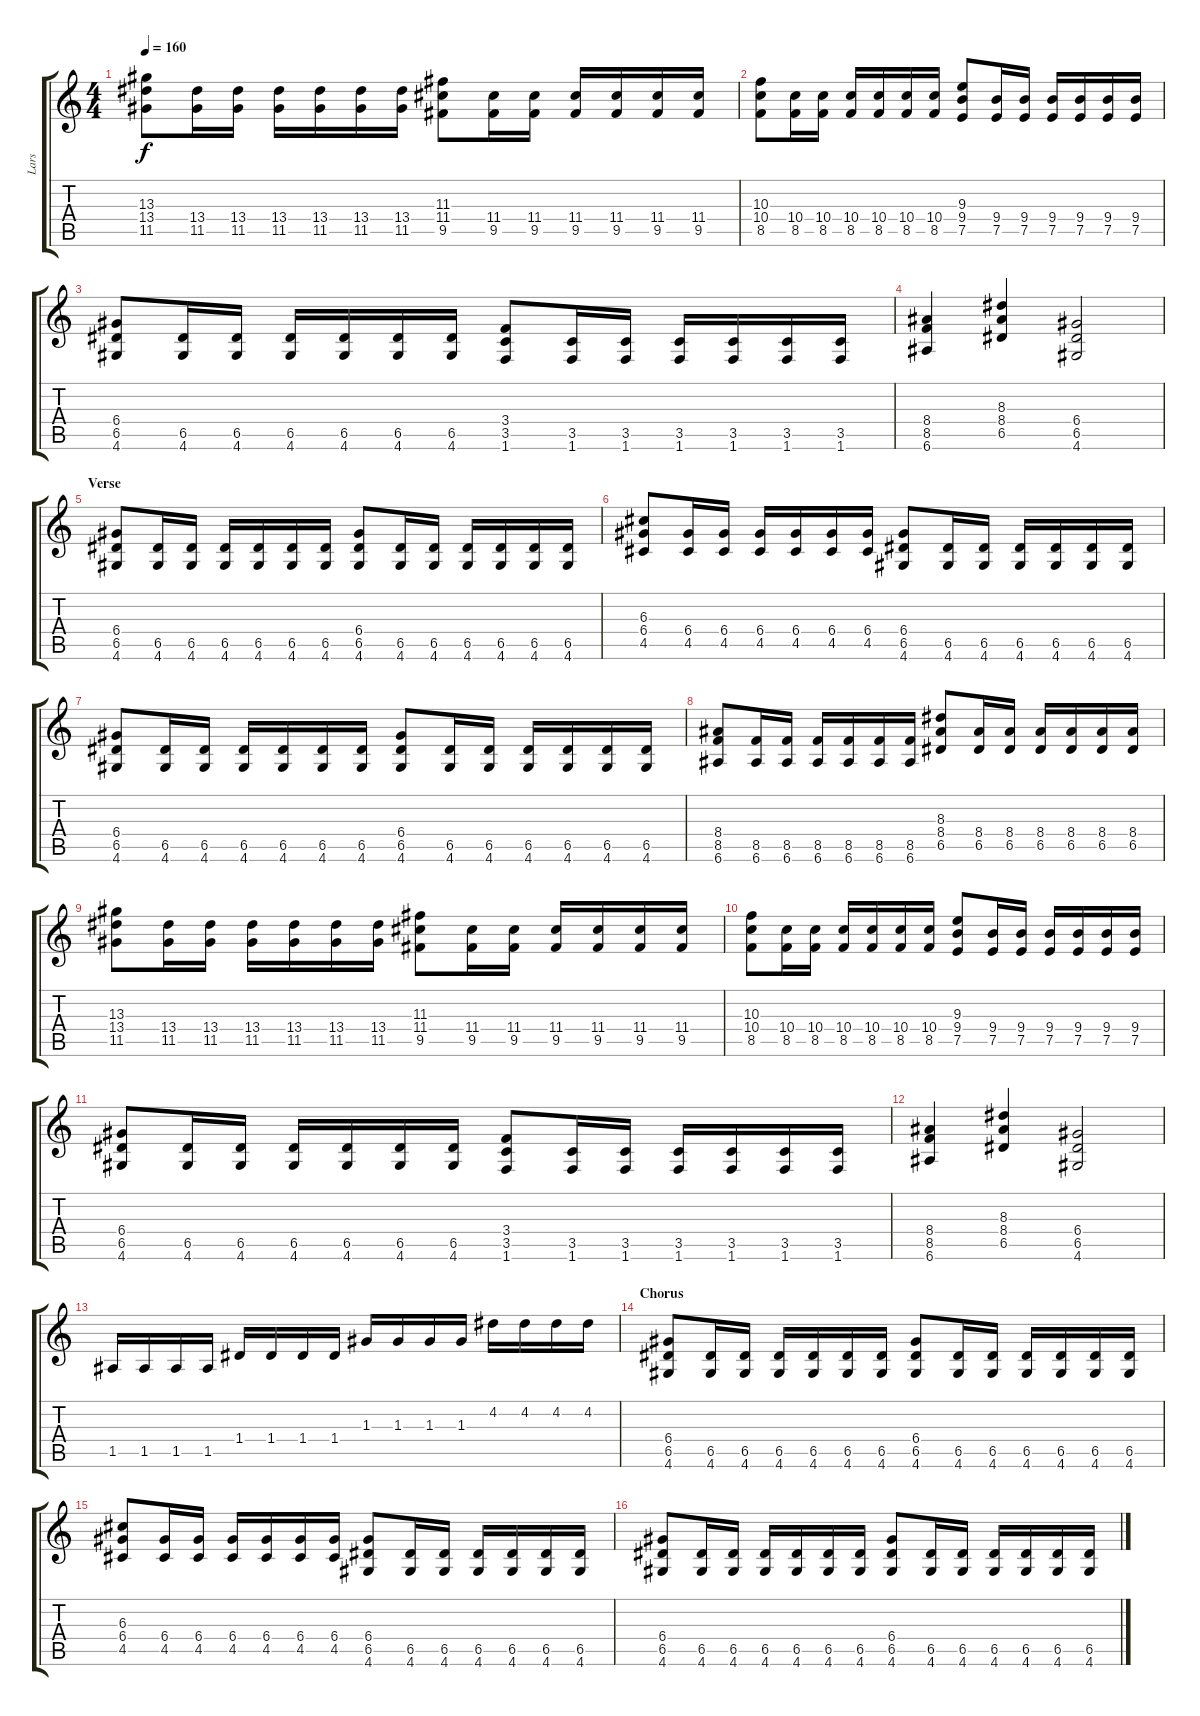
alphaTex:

\track ("Lars" "Lars") {instrument distortionguitar}
\staff {score tabs}
\tuning (E4 B3 G3 D3 A2 E2) {hide}
\ts (4 4)
\tempo 160
\clef g2
\ks c
(13.3 13.4 11.5).8{dy f} (13.4 11.5).16 (13.4 11.5).16 (13.4 11.5).16 (13.4 11.5).16 (13.4 11.5).16 (13.4 11.5).16 (11.3 11.4 9.5).8 (11.4 9.5).16 (11.4 9.5).16 (11.4 9.5).16 (11.4 9.5).16 (11.4 9.5).16 (11.4 9.5).16 |
(10.3 10.4 8.5).8 (10.4 8.5).16 (10.4 8.5).16 (10.4 8.5).16 (10.4 8.5).16 (10.4 8.5).16 (10.4 8.5).16 (9.3 9.4 7.5).8 (9.4 7.5).16 (9.4 7.5).16 (9.4 7.5).16 (9.4 7.5).16 (9.4 7.5).16 (9.4 7.5).16 |
(6.4 6.5 4.6).8 (6.5 4.6).16 (6.5 4.6).16 (6.5 4.6).16 (6.5 4.6).16 (6.5 4.6).16 (6.5 4.6).16 (3.4 3.5 1.6).8 (3.5 1.6).16 (3.5 1.6).16 (3.5 1.6).16 (3.5 1.6).16 (3.5 1.6).16 (3.5 1.6).16 |
(8.4 8.5 6.6).4 (8.3 8.4 6.5).4 (6.4 6.5 4.6).2 |
\section ("" "Verse")
(6.4 6.5 4.6).8 (6.5 4.6).16 (6.5 4.6).16 (6.5 4.6).16 (6.5 4.6).16 (6.5 4.6).16 (6.5 4.6).16 (6.4 6.5 4.6).8 (6.5 4.6).16 (6.5 4.6).16 (6.5 4.6).16 (6.5 4.6).16 (6.5 4.6).16 (6.5 4.6).16 |
(6.3 6.4 4.5).8 (6.4 4.5).16 (6.4 4.5).16 (6.4 4.5).16 (6.4 4.5).16 (6.4 4.5).16 (6.4 4.5).16 (6.4 6.5 4.6).8 (6.5 4.6).16 (6.5 4.6).16 (6.5 4.6).16 (6.5 4.6).16 (6.5 4.6).16 (6.5 4.6).16 |
(6.4 6.5 4.6).8 (6.5 4.6).16 (6.5 4.6).16 (6.5 4.6).16 (6.5 4.6).16 (6.5 4.6).16 (6.5 4.6).16 (6.4 6.5 4.6).8 (6.5 4.6).16 (6.5 4.6).16 (6.5 4.6).16 (6.5 4.6).16 (6.5 4.6).16 (6.5 4.6).16 |
(8.4 8.5 6.6).8 (8.5 6.6).16 (8.5 6.6).16 (8.5 6.6).16 (8.5 6.6).16 (8.5 6.6).16 (8.5 6.6).16 (8.3 8.4 6.5).8 (8.4 6.5).16 (8.4 6.5).16 (8.4 6.5).16 (8.4 6.5).16 (8.4 6.5).16 (8.4 6.5).16 |
(13.3 13.4 11.5).8 (13.4 11.5).16 (13.4 11.5).16 (13.4 11.5).16 (13.4 11.5).16 (13.4 11.5).16 (13.4 11.5).16 (11.3 11.4 9.5).8 (11.4 9.5).16 (11.4 9.5).16 (11.4 9.5).16 (11.4 9.5).16 (11.4 9.5).16 (11.4 9.5).16 |
(10.3 10.4 8.5).8 (10.4 8.5).16 (10.4 8.5).16 (10.4 8.5).16 (10.4 8.5).16 (10.4 8.5).16 (10.4 8.5).16 (9.3 9.4 7.5).8 (9.4 7.5).16 (9.4 7.5).16 (9.4 7.5).16 (9.4 7.5).16 (9.4 7.5).16 (9.4 7.5).16 |
(6.4 6.5 4.6).8 (6.5 4.6).16 (6.5 4.6).16 (6.5 4.6).16 (6.5 4.6).16 (6.5 4.6).16 (6.5 4.6).16 (3.4 3.5 1.6).8 (3.5 1.6).16 (3.5 1.6).16 (3.5 1.6).16 (3.5 1.6).16 (3.5 1.6).16 (3.5 1.6).16 |
(8.4 8.5 6.6).4 (8.3 8.4 6.5).4 (6.4 6.5 4.6).2 |
1.5.16 1.5.16 1.5.16 1.5.16 1.4.16 1.4.16 1.4.16 1.4.16 1.3.16 1.3.16 1.3.16 1.3.16 4.2.16 4.2.16 4.2.16 4.2.16 |
\section ("" "Chorus")
(6.4 6.5 4.6).8 (6.5 4.6).16 (6.5 4.6).16 (6.5 4.6).16 (6.5 4.6).16 (6.5 4.6).16 (6.5 4.6).16 (6.4 6.5 4.6).8 (6.5 4.6).16 (6.5 4.6).16 (6.5 4.6).16 (6.5 4.6).16 (6.5 4.6).16 (6.5 4.6).16 |
(6.3 6.4 4.5).8 (6.4 4.5).16 (6.4 4.5).16 (6.4 4.5).16 (6.4 4.5).16 (6.4 4.5).16 (6.4 4.5).16 (6.4 6.5 4.6).8 (6.5 4.6).16 (6.5 4.6).16 (6.5 4.6).16 (6.5 4.6).16 (6.5 4.6).16 (6.5 4.6).16 |
(6.4 6.5 4.6).8 (6.5 4.6).16 (6.5 4.6).16 (6.5 4.6).16 (6.5 4.6).16 (6.5 4.6).16 (6.5 4.6).16 (6.4 6.5 4.6).8 (6.5 4.6).16 (6.5 4.6).16 (6.5 4.6).16 (6.5 4.6).16 (6.5 4.6).16 (6.5 4.6).16
